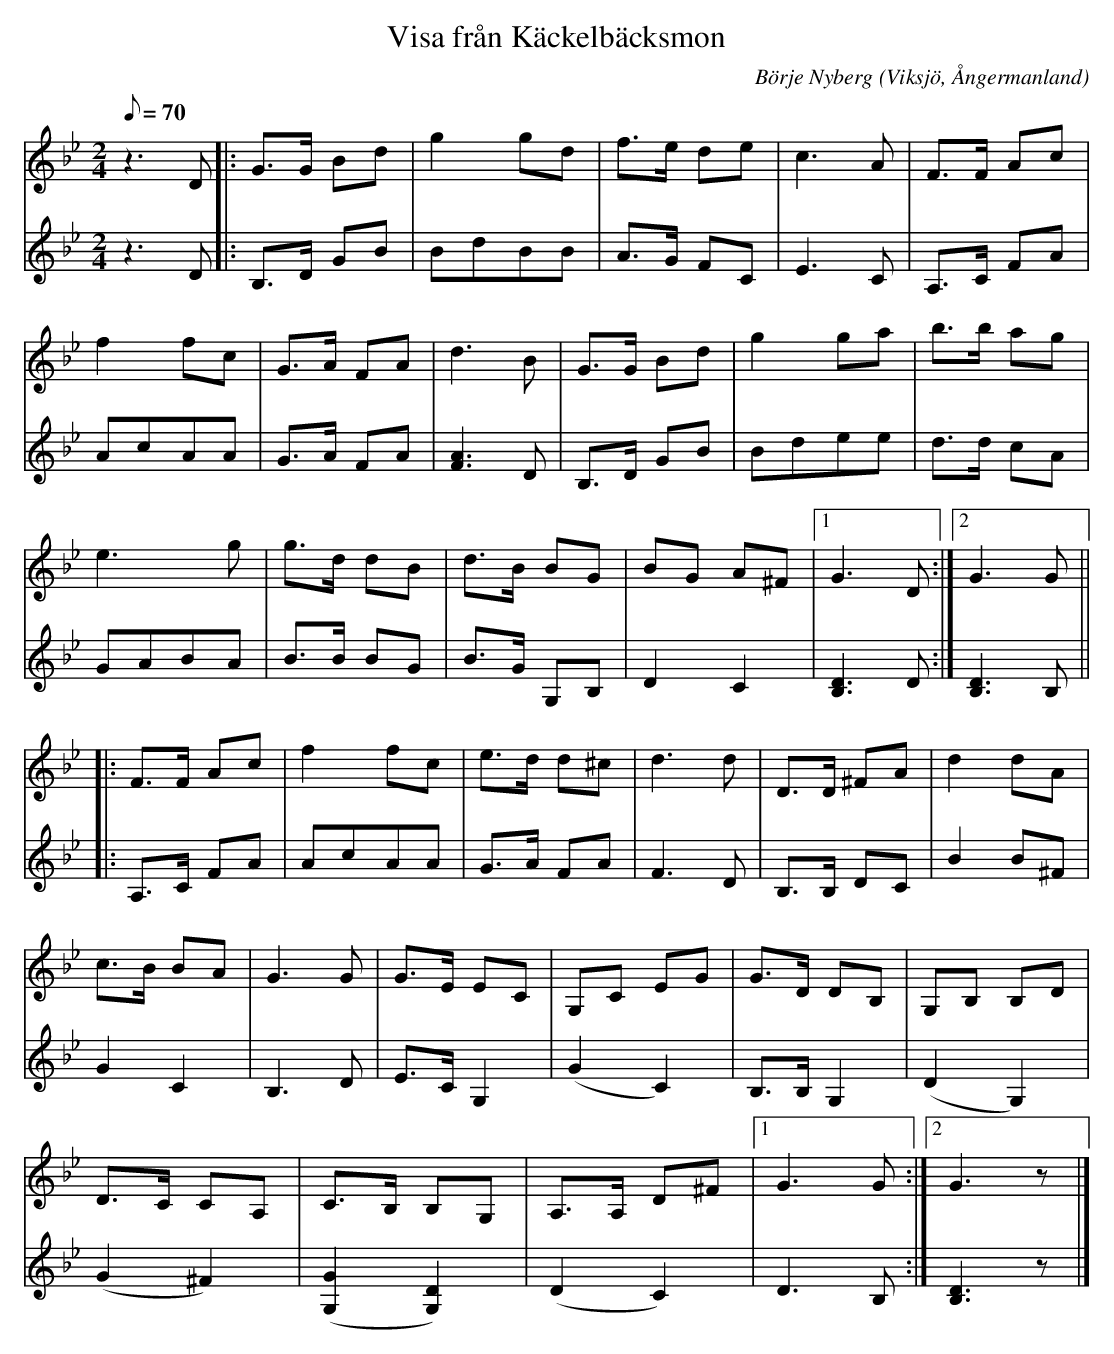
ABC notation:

X:1
T:Visa från Käckelbäcksmon
C:Börje Nyberg
O:Viksjö, Ångermanland
M:2/4
L:1/8
Q:70
K:Gm
V:1
z2> D2|: G>G Bd | g2 gd | f>e de | c2>A2 | F>F Ac |
f2 fc | G>A FA | d2>B2 | G>G Bd |g2 ga | b>b ag |
e2> g2 | g>d dB |d>B BG |BG A^F |1 G2> D2 :|2 G2> G2 ||
|: F>F Ac | f2 fc | e>d d^c | d2>d2 | D>D ^FA | d2 dA |
c>B BA |G2> G2 | G>E EC | G,C EG | G>D DB, | G,B, B,D |
D>C CA, | C>B, B,G, | A,>A, D^F |1 G2> G2 :|2 G2> z2 |]
V:2
z2> D2 |: B,>D GB | BdBB | A>G FC | E2>C2 | A,>C FA |
AcAA | G>A FA| [A2F2]> D2 | B,>D GB | Bdee | d>d cA |
GABA | B>B BG | B>G G,B, | D2C2 | [D2B,2]> D2 :| [D2B,2]> B,2 ||
|: A,>C FA | AcAA | G>A FA | F2> D2 | B,>B, DC | B2 B^F |
G2 C2 | B,2> D2 | E>C G,2 | (G2 C2) | B,>B, G,2 | (D2 G,2) |
(G2 ^F2) | ([G2G,2] [D2G,2]) | (D2 C2) | D2> B,2 :| [D2B,2]> z2 |]
